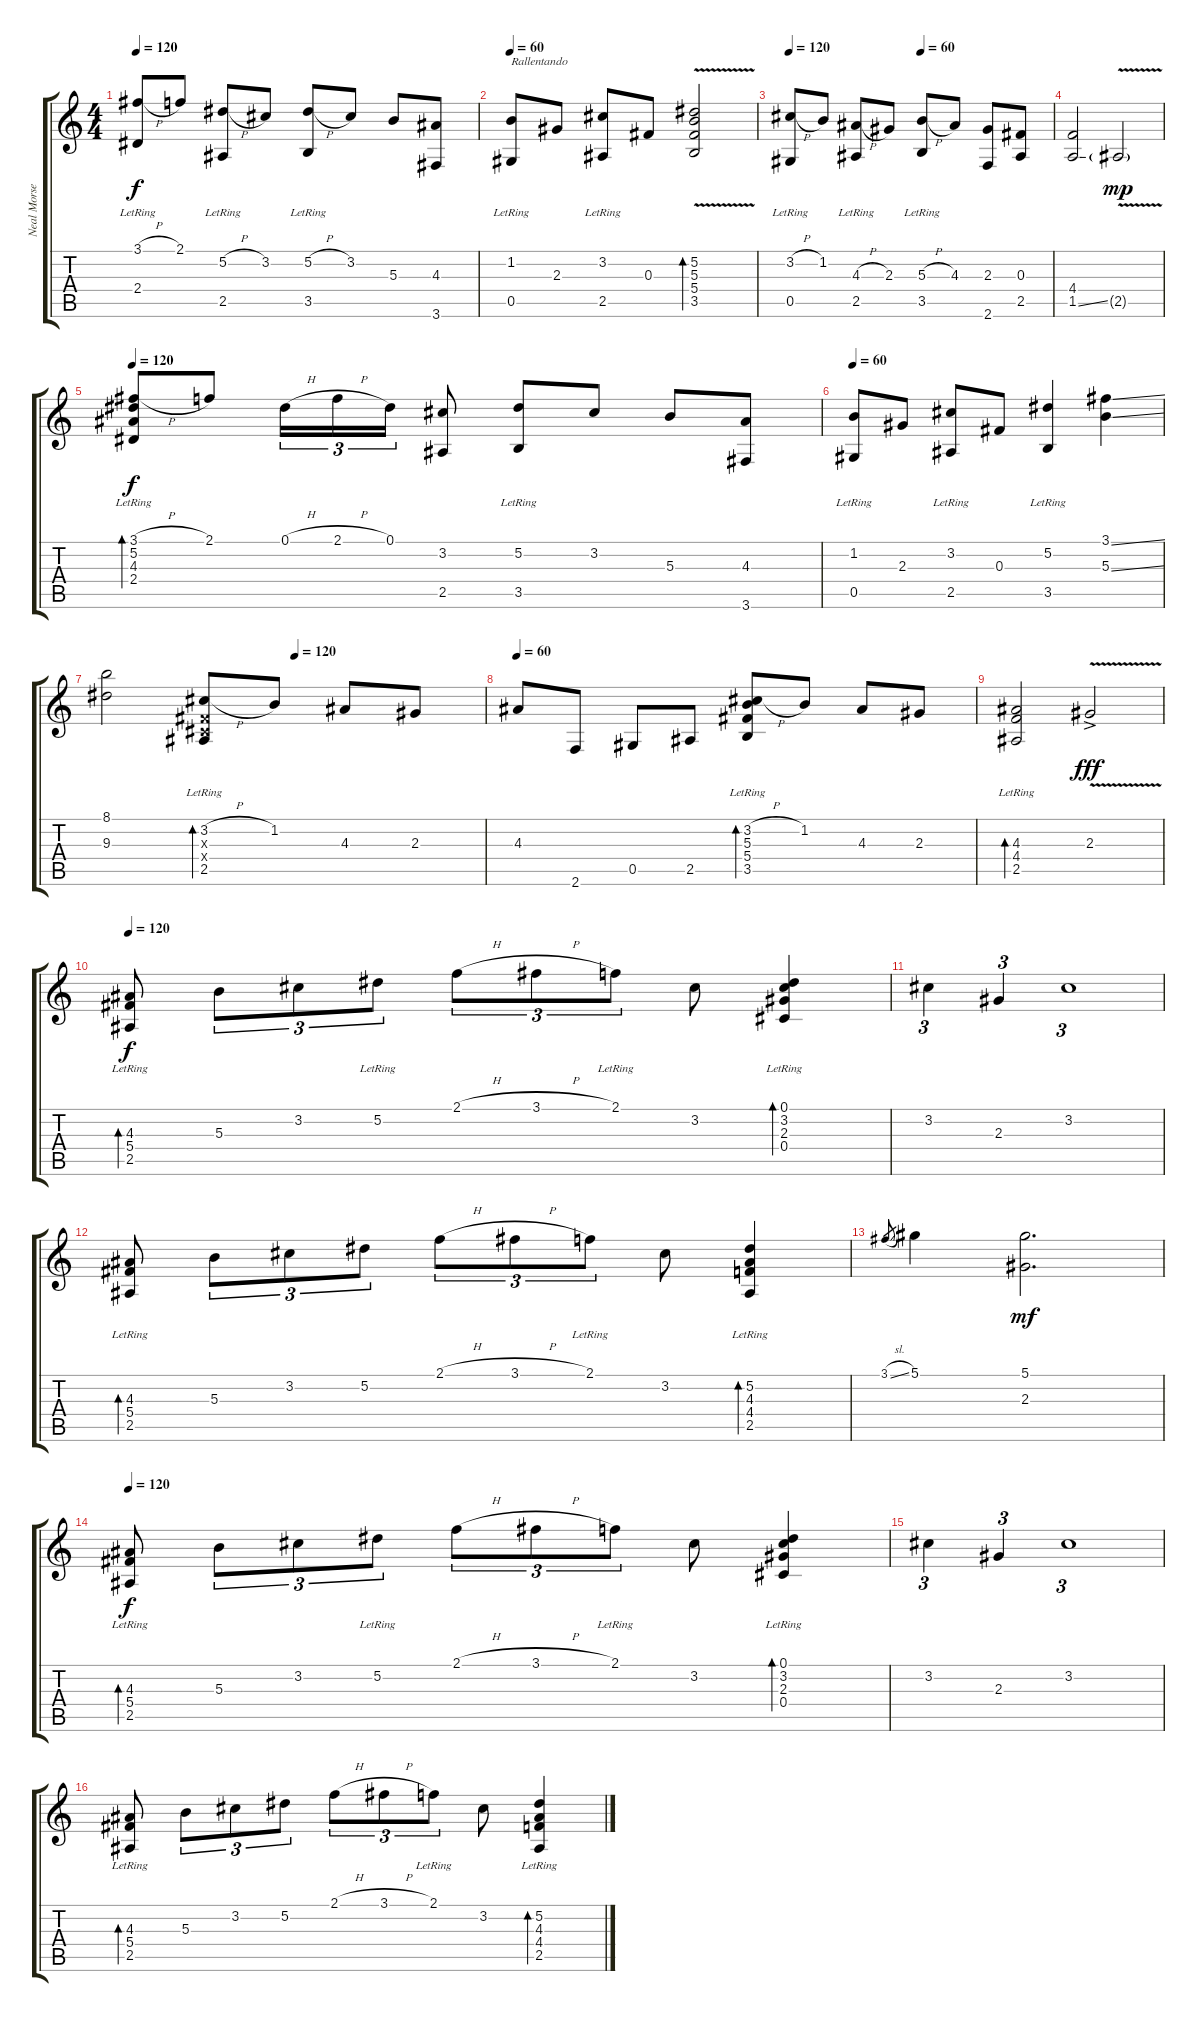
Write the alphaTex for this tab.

\track ("Neal Morse" "Neal Morse") {instrument acousticguitarsteel}
\staff {score tabs}
\tuning (Eb4 Bb3 Gb3 Db3 Ab2 Eb2) {hide}
\ts (4 4)
\tempo 120
\clef g2
\ks c
(3.1{h} 2.4{lr}).8{dy f instrument acousticguitarsteel} 2.1.8 (5.2{h} 2.5{lr}).8 3.2.8 (5.2{h} 3.5{lr}).8 3.2.8 5.3.8 (4.3 3.6).8 |
\tempo 60
(1.2{lr} 0.5{lr}).8{txt "Rallentando"} 2.3.8 (3.2 2.5{lr}).8 0.3.8 (5.2{v} 5.3 5.4 3.5).2{bd 240} |
\tempo 120
\tempo (60 0.5)
(3.2{h} 0.5{lr}).8 1.2.8 (4.3{h} 2.5{lr}).8 2.3.8 (5.3{h} 3.5{lr}).8 4.3.8 (2.3 2.6).8 (0.3 2.5).8 |
(4.4 1.5{ss}).2 2.5{v g}.2{dy mp} |
\tempo 120
(3.1{h} 5.2{lr} 4.3{lr} 2.4{lr}).8{bd 480 dy f} 2.1.8 0.1{h}.16{tu (3 2)} 2.1{h}.16{tu (3 2)} 0.1.16{tu (3 2)} (3.2 2.5).8 (5.2 3.5{lr}).8 3.2.8 5.3.8 (4.3 3.6).8 |
\tempo 60
(1.2{lr} 0.5{lr}).8 2.3.8 (3.2 2.5{lr}).8 0.3.8 (5.2 3.5{lr}).4 (3.1{ss} 5.3{ss}).4 |
\tempo (120 0.5)
(8.1 9.3).2 (3.2{h} 0.3{x} 0.4{x} 2.5{lr}).8{bd 480} 1.2.8 4.3.8 2.3.8 |
\tempo 60
4.3.8 2.6.8 0.5.8 2.5.8 (3.2{h} 5.3{lr} 5.4{lr} 3.5{lr}).8{bd 480} 1.2.8 4.3.8 2.3.8 |
(4.3 4.4 2.5{lr}).2{bd 480} 2.3{v ac}.2{dy fff} |
\tempo 120
(4.3 5.4{lr} 2.5{lr}).8{bd 480 dy f} 5.3.8{tu (3 2)} 3.2.8{tu (3 2)} 5.2{lr}.8{tu (3 2)} 2.1{h}.8{tu (3 2)} 3.1{h}.8{tu (3 2)} 2.1{lr}.8{tu (3 2)} 3.2.8 (0.1{lr} 3.2{lr} 2.3{lr} 0.4{lr}).4{bd 480} |
3.2.4{tu (3 2)} 2.3.4{tu (3 2)} 3.2.1{tu (3 2)} |
(4.3 5.4{lr} 2.5{lr}).8{bd 480} 5.3.8{tu (3 2)} 3.2.8{tu (3 2)} 5.2.8{tu (3 2)} 2.1{h}.8{tu (3 2)} 3.1{h}.8{tu (3 2)} 2.1{lr}.8{tu (3 2)} 3.2.8 (5.2 4.3 4.4 2.5{lr}).4{bd 480} |
3.1{sl}.8{gr} 5.1.4 (5.1 2.3).2{d dy mf} |
\tempo 120
(4.3 5.4{lr} 2.5{lr}).8{bd 480 dy f} 5.3.8{tu (3 2)} 3.2.8{tu (3 2)} 5.2{lr}.8{tu (3 2)} 2.1{h}.8{tu (3 2)} 3.1{h}.8{tu (3 2)} 2.1{lr}.8{tu (3 2)} 3.2.8 (0.1{lr} 3.2{lr} 2.3{lr} 0.4{lr}).4{bd 480} |
3.2.4{tu (3 2)} 2.3.4{tu (3 2)} 3.2.1{tu (3 2)} |
(4.3 5.4{lr} 2.5{lr}).8{bd 480} 5.3.8{tu (3 2)} 3.2.8{tu (3 2)} 5.2.8{tu (3 2)} 2.1{h}.8{tu (3 2)} 3.1{h}.8{tu (3 2)} 2.1{lr}.8{tu (3 2)} 3.2.8 (5.2 4.3 4.4 2.5{lr}).4{bd 480}
